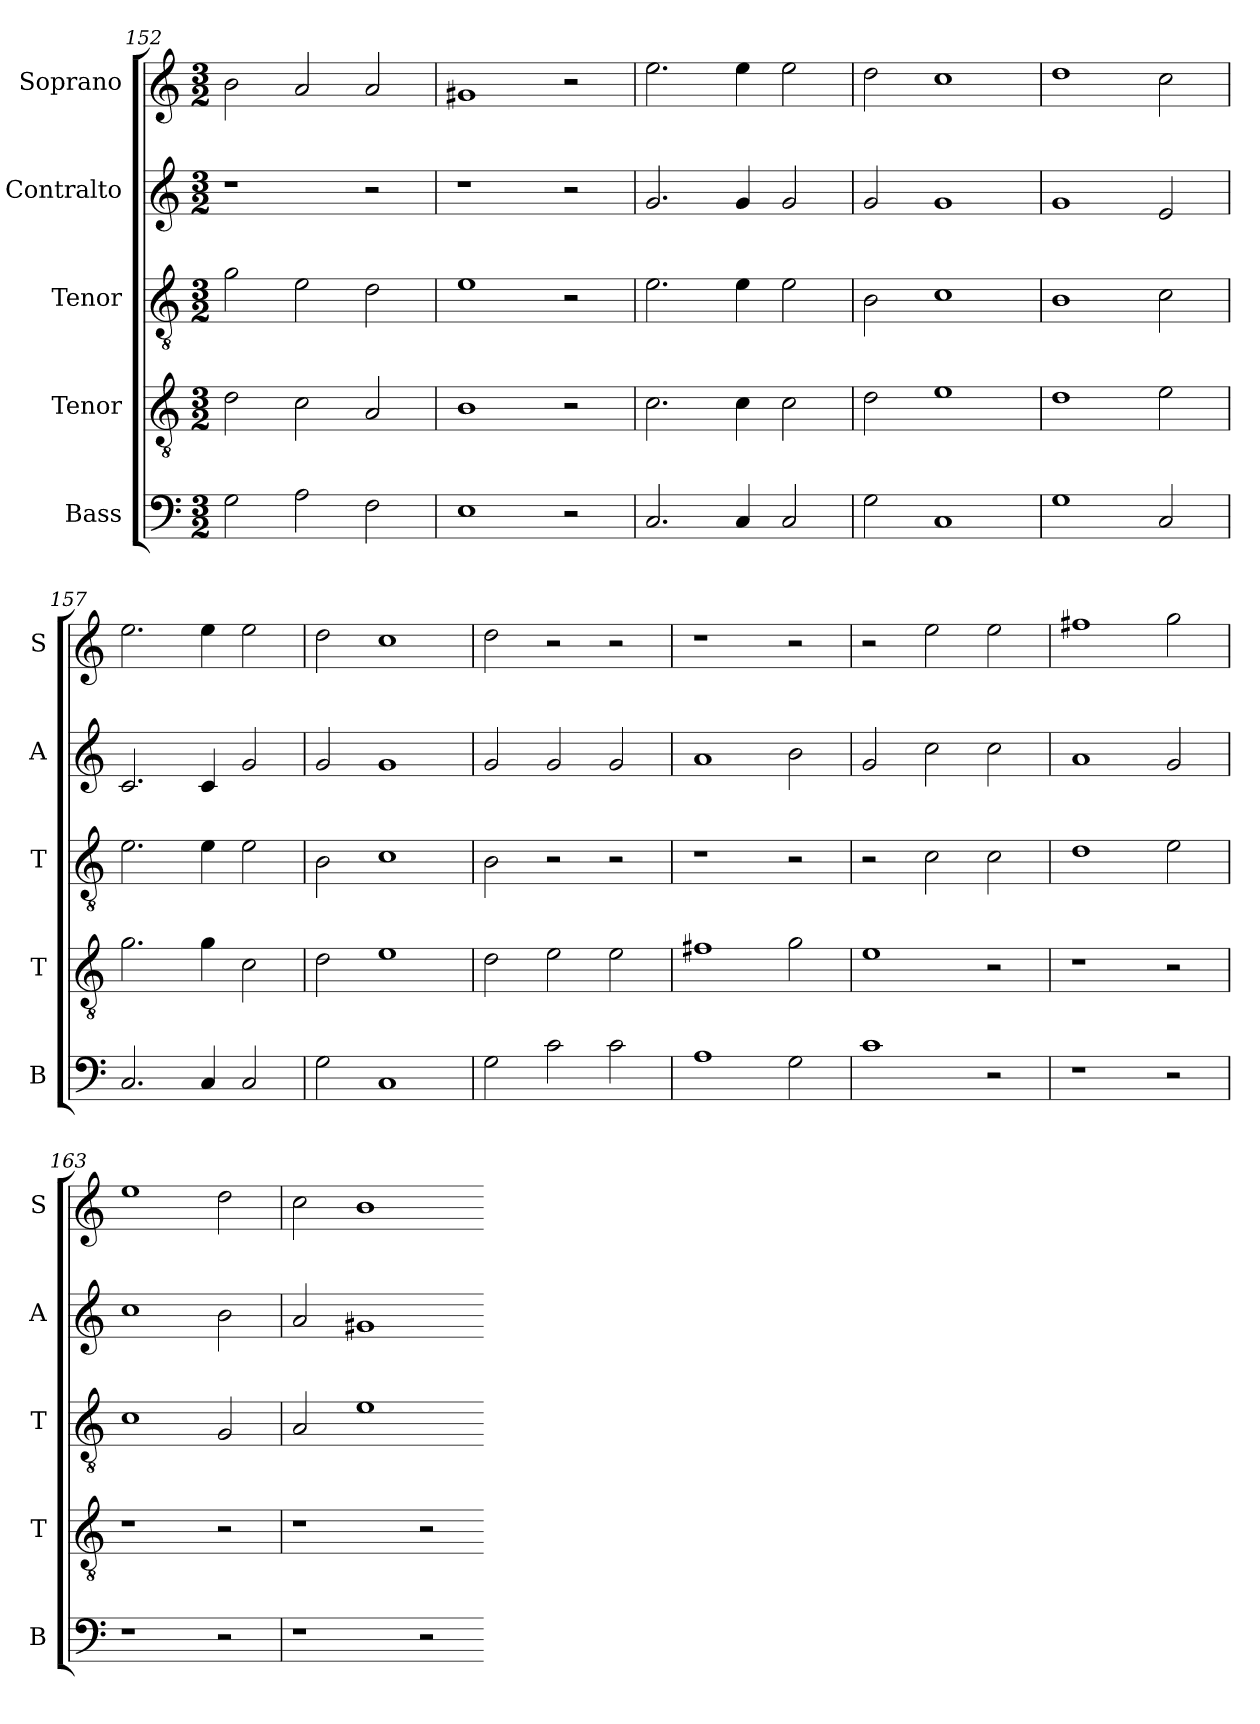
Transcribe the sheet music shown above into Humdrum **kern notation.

**kern	**kern	**kern	**kern	**kern
*part5	*part4	*part3	*part2	*part1
*staff5	*staff4	*staff3	*staff2	*staff1
*I"Bass	*I"Tenor	*I"Tenor	*I"Contralto	*I"Soprano
*I'B	*I'T	*I'T	*I'A	*I'S
*clefF4	*clefGv2	*clefGv2	*clefG2	*clefG2
*k[]	*k[]	*k[]	*k[]	*k[]
*C:ion	*C:ion	*C:ion	*C:ion	*C:ion
*M3/2	*M3/2	*M3/2	*M3/2	*M3/2
=152	=152	=152	=152	=152
2G	2d	2g	1r	2b
2A	2c	2e	.	2a
2F	2A	2d	2r	2a
=153	=153	=153	=153	=153
1E	1B	1e	1r	1g#X
2r	2r	2r	2r	2r
=154	=154	=154	=154	=154
2.C	2.c	2.e	2.g	2.ee
4C	4c	4e	4g	4ee
2C	2c	2e	2g	2ee
=155	=155	=155	=155	=155
2G	2d	2B	2g	2dd
1C	1e	1c	1g	1cc
=156	=156	=156	=156	=156
1G	1d	1B	1g	1dd
2C	2e	2c	2e	2cc
=157	=157	=157	=157	=157
2.C	2.g	2.e	2.c	2.ee
4C	4g	4e	4c	4ee
2C	2c	2e	2g	2ee
=158	=158	=158	=158	=158
2G	2d	2B	2g	2dd
1C	1e	1c	1g	1cc
=159	=159	=159	=159	=159
2G	2d	2B	2g	2dd
2c	2e	2r	2g	2r
2c	2e	2r	2g	2r
=160	=160	=160	=160	=160
1A	1f#X	1r	1a	1r
2G	2g	2r	2b	2r
=161	=161	=161	=161	=161
1c	1e	2r	2g	2r
.	.	2c	2cc	2ee
2r	2r	2c	2cc	2ee
=162	=162	=162	=162	=162
1r	1r	1d	1a	1ff#X
2r	2r	2e	2g	2gg
=163	=163	=163	=163	=163
1r	1r	1c	1cc	1ee
2r	2r	2G	2b	2dd
=164	=164	=164	=164	=164
1r	1r	2A	2a	2cc
.	.	1e	1g#X	1b
2r	2r	.	.	.
=-	=-	=-	=-	=-
*-	*-	*-	*-	*-
